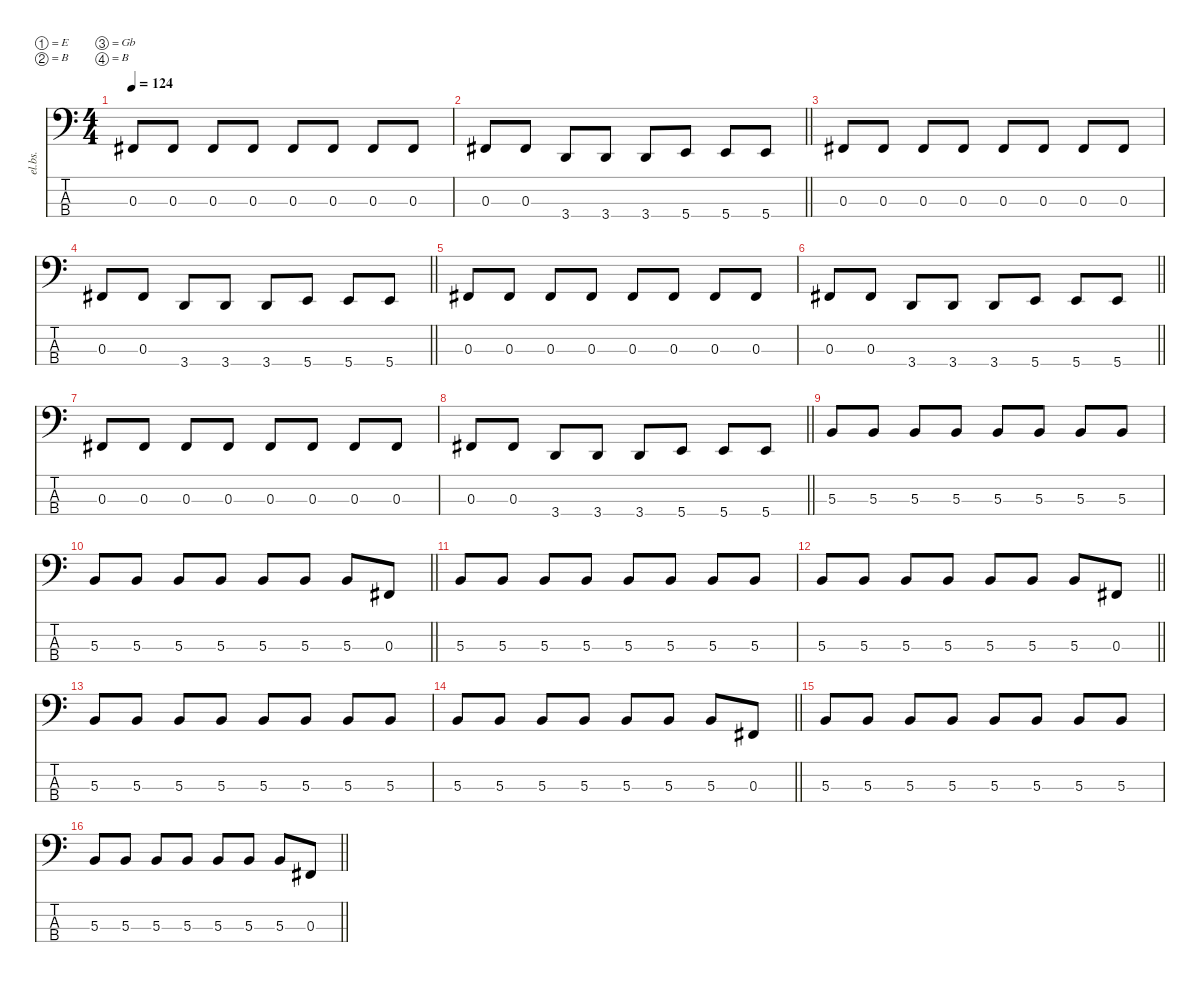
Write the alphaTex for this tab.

\defaultSystemsLayout 4
\hideDynamics
\bracketExtendMode nobrackets
\otherSystemsTrackNameOrientation horizontal
\track ("Bass" "el.bs.") {instrument electricbassfinger}
\staff {score tabs}
\tuning (E2 B1 Gb1 B0)
\ts (4 4)
\section ("" "")
\tempo 124
\clef f4
\ks c
0.3{acc #}.8{dy f beam Up} 0.3{acc #}.8{beam Up} 0.3{acc #}.8{beam Up} 0.3{acc #}.8{beam Up} 0.3{acc #}.8{beam Up} 0.3{acc #}.8{beam Up} 0.3{acc #}.8{beam Up} 0.3{acc #}.8{beam Up} |
\barLineRight lightlight
0.3{acc #}.8{beam Up} 0.3{acc #}.8{beam Up} 3.4.8{beam Up} 3.4.8{beam Up} 3.4.8{beam Up} 5.4.8{beam Up} 5.4.8{beam Up} 5.4.8{beam Up} |
0.3{acc #}.8{beam Up} 0.3{acc #}.8{beam Up} 0.3{acc #}.8{beam Up} 0.3{acc #}.8{beam Up} 0.3{acc #}.8{beam Up} 0.3{acc #}.8{beam Up} 0.3{acc #}.8{beam Up} 0.3{acc #}.8{beam Up} |
\barLineRight lightlight
0.3{acc #}.8{beam Up} 0.3{acc #}.8{beam Up} 3.4.8{beam Up} 3.4.8{beam Up} 3.4.8{beam Up} 5.4.8{beam Up} 5.4.8{beam Up} 5.4.8{beam Up} |
0.3{acc #}.8{beam Up} 0.3{acc #}.8{beam Up} 0.3{acc #}.8{beam Up} 0.3{acc #}.8{beam Up} 0.3{acc #}.8{beam Up} 0.3{acc #}.8{beam Up} 0.3{acc #}.8{beam Up} 0.3{acc #}.8{beam Up} |
\barLineRight lightlight
0.3{acc #}.8{beam Up} 0.3{acc #}.8{beam Up} 3.4.8{beam Up} 3.4.8{beam Up} 3.4.8{beam Up} 5.4.8{beam Up} 5.4.8{beam Up} 5.4.8{beam Up} |
0.3{acc #}.8{beam Up} 0.3{acc #}.8{beam Up} 0.3{acc #}.8{beam Up} 0.3{acc #}.8{beam Up} 0.3{acc #}.8{beam Up} 0.3{acc #}.8{beam Up} 0.3{acc #}.8{beam Up} 0.3{acc #}.8{beam Up} |
\barLineRight lightlight
0.3{acc #}.8{beam Up} 0.3{acc #}.8{beam Up} 3.4.8{beam Up} 3.4.8{beam Up} 3.4.8{beam Up} 5.4.8{beam Up} 5.4.8{beam Up} 5.4.8{beam Up} |
\section ("" "")
5.3.8{beam Up} 5.3.8{beam Up} 5.3.8{beam Up} 5.3.8{beam Up} 5.3.8{beam Up} 5.3.8{beam Up} 5.3.8{beam Up} 5.3.8{beam Up} |
\barLineRight lightlight
5.3.8{beam Up} 5.3.8{beam Up} 5.3.8{beam Up} 5.3.8{beam Up} 5.3.8{beam Up} 5.3.8{beam Up} 5.3.8{beam Up} 0.3{acc #}.8{beam Up} |
5.3.8{beam Up} 5.3.8{beam Up} 5.3.8{beam Up} 5.3.8{beam Up} 5.3.8{beam Up} 5.3.8{beam Up} 5.3.8{beam Up} 5.3.8{beam Up} |
\barLineRight lightlight
5.3.8{beam Up} 5.3.8{beam Up} 5.3.8{beam Up} 5.3.8{beam Up} 5.3.8{beam Up} 5.3.8{beam Up} 5.3.8{beam Up} 0.3{acc #}.8{beam Up} |
5.3.8{beam Up} 5.3.8{beam Up} 5.3.8{beam Up} 5.3.8{beam Up} 5.3.8{beam Up} 5.3.8{beam Up} 5.3.8{beam Up} 5.3.8{beam Up} |
\barLineRight lightlight
5.3.8{beam Up} 5.3.8{beam Up} 5.3.8{beam Up} 5.3.8{beam Up} 5.3.8{beam Up} 5.3.8{beam Up} 5.3.8{beam Up} 0.3{acc #}.8{beam Up} |
5.3.8{beam Up} 5.3.8{beam Up} 5.3.8{beam Up} 5.3.8{beam Up} 5.3.8{beam Up} 5.3.8{beam Up} 5.3.8{beam Up} 5.3.8{beam Up} |
\barLineRight lightlight
5.3.8{beam Up} 5.3.8{beam Up} 5.3.8{beam Up} 5.3.8{beam Up} 5.3.8{beam Up} 5.3.8{beam Up} 5.3.8{beam Up} 0.3{acc #}.8{beam Up}
